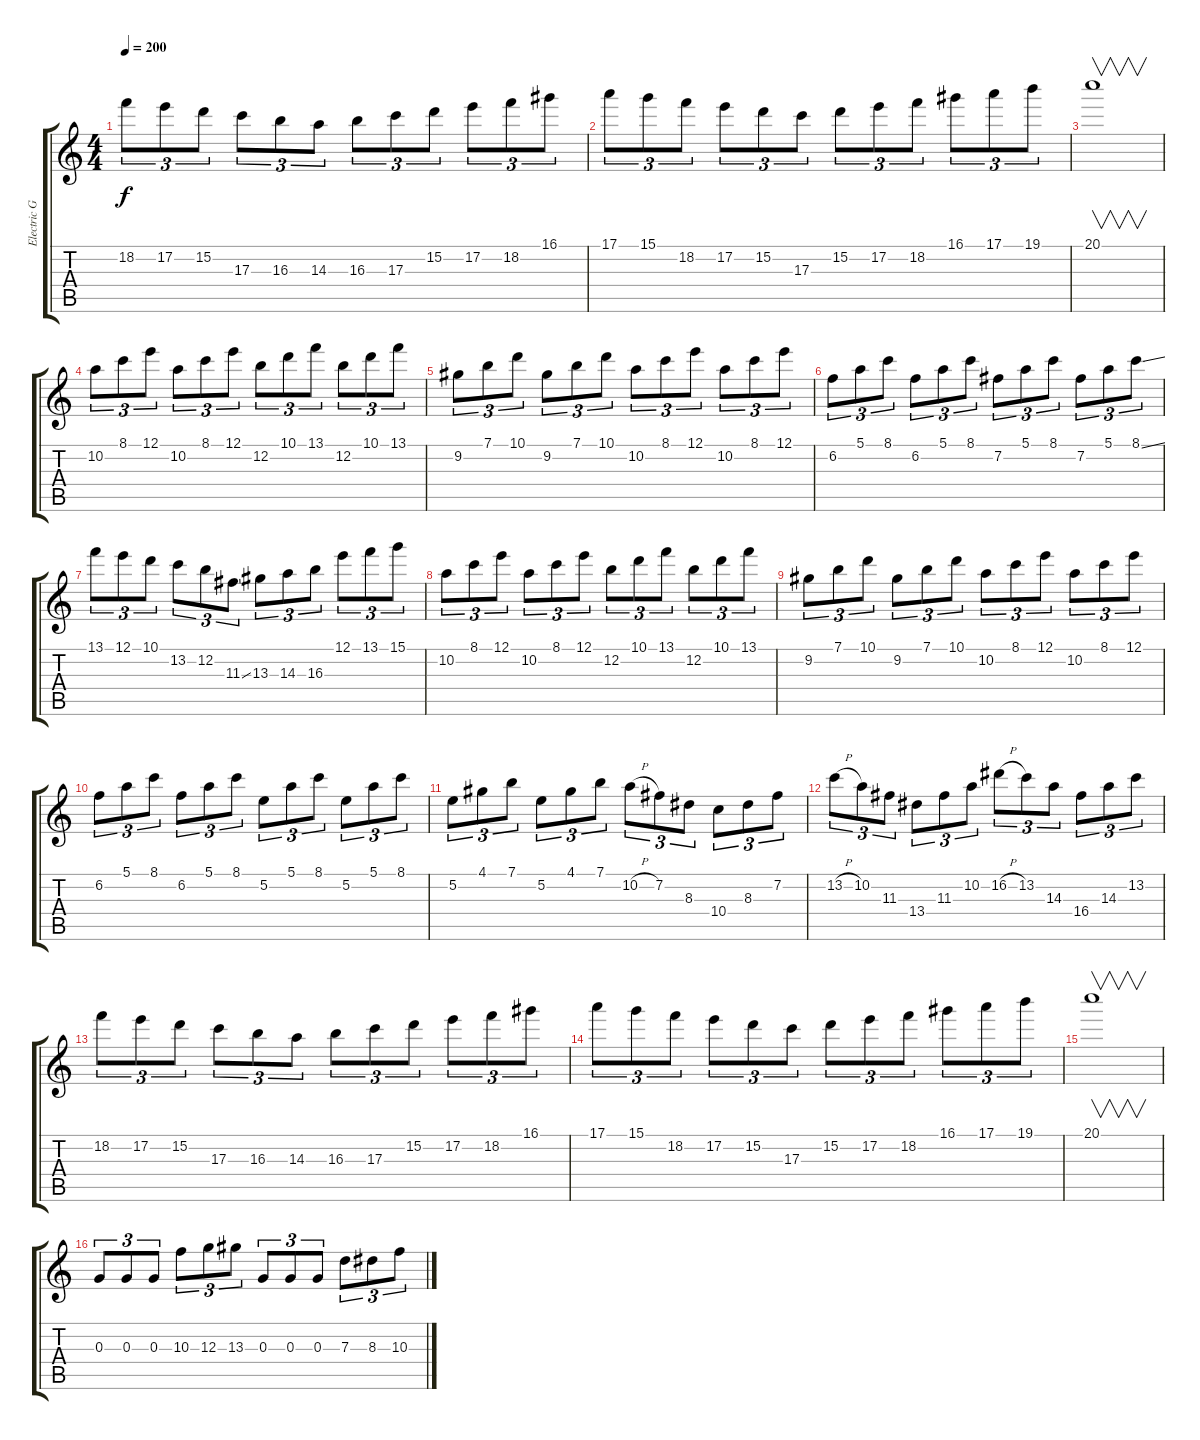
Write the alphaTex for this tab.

\track ("Electric Guitar" "Electric G") {instrument distortionguitar}
\staff {score tabs}
\tuning (E4 B3 G3 D3 A2 E2) {hide}
\ts (4 4)
\tempo 200
\clef g2
\ks c
18.2.8{tu (3 2) dy f} 17.2.8{tu (3 2)} 15.2.8{tu (3 2)} 17.3.8{tu (3 2)} 16.3.8{tu (3 2)} 14.3.8{tu (3 2)} 16.3.8{tu (3 2)} 17.3.8{tu (3 2)} 15.2.8{tu (3 2)} 17.2.8{tu (3 2)} 18.2.8{tu (3 2)} 16.1.8{tu (3 2)} |
17.1.8{tu (3 2)} 15.1.8{tu (3 2)} 18.2.8{tu (3 2)} 17.2.8{tu (3 2)} 15.2.8{tu (3 2)} 17.3.8{tu (3 2)} 15.2.8{tu (3 2)} 17.2.8{tu (3 2)} 18.2.8{tu (3 2)} 16.1.8{tu (3 2)} 17.1.8{tu (3 2)} 19.1.8{tu (3 2)} |
20.1.1{v} |
10.2.8{tu (3 2)} 8.1.8{tu (3 2)} 12.1.8{tu (3 2)} 10.2.8{tu (3 2)} 8.1.8{tu (3 2)} 12.1.8{tu (3 2)} 12.2.8{tu (3 2)} 10.1.8{tu (3 2)} 13.1.8{tu (3 2)} 12.2.8{tu (3 2)} 10.1.8{tu (3 2)} 13.1.8{tu (3 2)} |
9.2.8{tu (3 2)} 7.1.8{tu (3 2)} 10.1.8{tu (3 2)} 9.2.8{tu (3 2)} 7.1.8{tu (3 2)} 10.1.8{tu (3 2)} 10.2.8{tu (3 2)} 8.1.8{tu (3 2)} 12.1.8{tu (3 2)} 10.2.8{tu (3 2)} 8.1.8{tu (3 2)} 12.1.8{tu (3 2)} |
6.2.8{tu (3 2)} 5.1.8{tu (3 2)} 8.1.8{tu (3 2)} 6.2.8{tu (3 2)} 5.1.8{tu (3 2)} 8.1.8{tu (3 2)} 7.2.8{tu (3 2)} 5.1.8{tu (3 2)} 8.1.8{tu (3 2)} 7.2.8{tu (3 2)} 5.1.8{tu (3 2)} 8.1{ss}.8{tu (3 2)} |
13.1.8{tu (3 2)} 12.1.8{tu (3 2)} 10.1.8{tu (3 2)} 13.2.8{tu (3 2)} 12.2.8{tu (3 2)} 11.3{ss}.8{tu (3 2)} 13.3.8{tu (3 2)} 14.3.8{tu (3 2)} 16.3.8{tu (3 2)} 12.1.8{tu (3 2)} 13.1.8{tu (3 2)} 15.1.8{tu (3 2)} |
10.2.8{tu (3 2)} 8.1.8{tu (3 2)} 12.1.8{tu (3 2)} 10.2.8{tu (3 2)} 8.1.8{tu (3 2)} 12.1.8{tu (3 2)} 12.2.8{tu (3 2)} 10.1.8{tu (3 2)} 13.1.8{tu (3 2)} 12.2.8{tu (3 2)} 10.1.8{tu (3 2)} 13.1.8{tu (3 2)} |
9.2.8{tu (3 2)} 7.1.8{tu (3 2)} 10.1.8{tu (3 2)} 9.2.8{tu (3 2)} 7.1.8{tu (3 2)} 10.1.8{tu (3 2)} 10.2.8{tu (3 2)} 8.1.8{tu (3 2)} 12.1.8{tu (3 2)} 10.2.8{tu (3 2)} 8.1.8{tu (3 2)} 12.1.8{tu (3 2)} |
6.2.8{tu (3 2)} 5.1.8{tu (3 2)} 8.1.8{tu (3 2)} 6.2.8{tu (3 2)} 5.1.8{tu (3 2)} 8.1.8{tu (3 2)} 5.2.8{tu (3 2)} 5.1.8{tu (3 2)} 8.1.8{tu (3 2)} 5.2.8{tu (3 2)} 5.1.8{tu (3 2)} 8.1.8{tu (3 2)} |
5.2.8{tu (3 2)} 4.1.8{tu (3 2)} 7.1.8{tu (3 2)} 5.2.8{tu (3 2)} 4.1.8{tu (3 2)} 7.1.8{tu (3 2)} 10.2{h}.8{tu (3 2)} 7.2.8{tu (3 2)} 8.3.8{tu (3 2)} 10.4.8{tu (3 2)} 8.3.8{tu (3 2)} 7.2.8{tu (3 2)} |
13.2{h}.8{tu (3 2)} 10.2.8{tu (3 2)} 11.3.8{tu (3 2)} 13.4.8{tu (3 2)} 11.3.8{tu (3 2)} 10.2.8{tu (3 2)} 16.2{h}.8{tu (3 2)} 13.2.8{tu (3 2)} 14.3.8{tu (3 2)} 16.4.8{tu (3 2)} 14.3.8{tu (3 2)} 13.2.8{tu (3 2)} |
18.2.8{tu (3 2)} 17.2.8{tu (3 2)} 15.2.8{tu (3 2)} 17.3.8{tu (3 2)} 16.3.8{tu (3 2)} 14.3.8{tu (3 2)} 16.3.8{tu (3 2)} 17.3.8{tu (3 2)} 15.2.8{tu (3 2)} 17.2.8{tu (3 2)} 18.2.8{tu (3 2)} 16.1.8{tu (3 2)} |
17.1.8{tu (3 2)} 15.1.8{tu (3 2)} 18.2.8{tu (3 2)} 17.2.8{tu (3 2)} 15.2.8{tu (3 2)} 17.3.8{tu (3 2)} 15.2.8{tu (3 2)} 17.2.8{tu (3 2)} 18.2.8{tu (3 2)} 16.1.8{tu (3 2)} 17.1.8{tu (3 2)} 19.1.8{tu (3 2)} |
20.1.1{v} |
0.3.8{tu (3 2)} 0.3.8{tu (3 2)} 0.3.8{tu (3 2)} 10.3.8{tu (3 2)} 12.3.8{tu (3 2)} 13.3.8{tu (3 2)} 0.3.8{tu (3 2)} 0.3.8{tu (3 2)} 0.3.8{tu (3 2)} 7.3.8{tu (3 2)} 8.3.8{tu (3 2)} 10.3.8{tu (3 2)}
